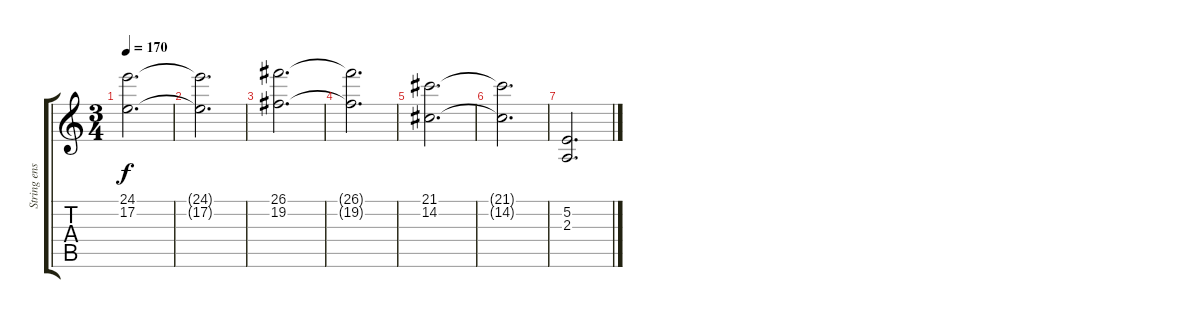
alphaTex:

\track ("String ensemble" "String ens") {instrument stringensemble1}
\staff {score tabs}
\tuning (E4 B3 G3 D3 A2 E2) {hide}
\ts (3 4)
\tempo 170
\clef g2
\ks c
(24.1 17.2).2{d dy f} |
(24.1{t} 17.2{t}).2{d} |
(26.1 19.2).2{d} |
(26.1{t} 19.2{t}).2{d} |
(21.1 14.2).2{d} |
(21.1{t} 14.2{t}).2{d} |
(5.2 2.3).2{d}
